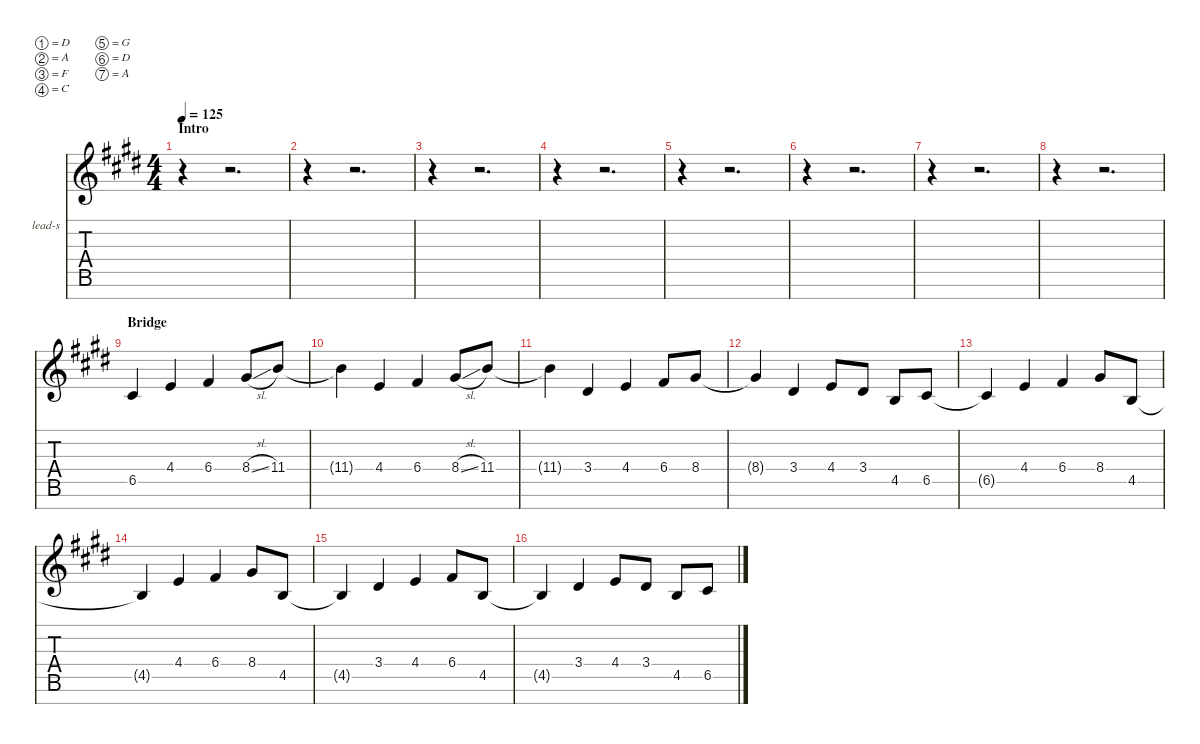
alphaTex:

\defaultSystemsLayout 4
\hideDynamics
\bracketExtendMode nobrackets
\firstSystemTrackNameOrientation horizontal
\otherSystemsTrackNameOrientation horizontal
\track ("lead-simple" "lead-s") {solo instrument overdrivenguitar}
\staff {score tabs}
\tuning (D4 A3 F3 C3 G2 D2 A1)
\ts (4 4)
\beaming (8 2 2 2 2)
\section ("" "Intro")
\scale
1.26223
\tempo 125
\accidentals auto
\clef g2
\ottava regular
\simile none
\ks c#minor
r.4{dy mf instrument overdrivenguitar beam Down} r.2{d beam Down} |
\scale
0.912591 r.4{beam Down} r.2{d beam Down} |
\scale
0.912591 r.4{beam Down} r.2{d beam Down} |
\scale
0.912591 r.4{beam Down} r.2{d beam Down} |
\scale
1.20529 r.4{beam Down} r.2{d beam Down} |
\scale
0.925674 r.4{beam Down} r.2{d beam Down} |
\scale
0.925674 r.4{beam Down} r.2{d beam Down} |
\scale
0.943358 r.4{beam Down} r.2{d beam Down} |
\section ("" "Bridge")
\scale
1.20972 6.5{acc #}.4{beam Up} 4.4{acc forcenatural}.4{beam Up} 6.4{acc #}.4{beam Up} 8.4{sl acc #}.8{beam Up} 11.4{acc forcenatural}.8{beam Up} |
\scale
0.930095 11.4{t acc forcenatural}.4{beam Down} 4.4{acc forcenatural}.4{beam Up} 6.4{acc #}.4{beam Up} 8.4{sl acc #}.8{beam Up} 11.4{acc forcenatural}.8{beam Up} |
\scale
0.930095 11.4{t acc forcenatural}.4{beam Down} 3.4{acc #}.4{beam Up} 4.4{acc forcenatural}.4{beam Up} 6.4{acc #}.8{beam Up} 8.4{acc #}.8{beam Up} |
\scale
0.930095 8.4{t acc #}.4{beam Up} 3.4{acc #}.4{beam Up} 4.4{acc forcenatural}.8{beam Up} 3.4{acc #}.8{beam Up} 4.5{acc forcenatural}.8{beam Up} 6.5{acc #}.8{beam Up} |
\scale
1.20529 6.5{t acc #}.4{beam Up} 4.4{acc forcenatural}.4{beam Up} 6.4{acc #}.4{beam Up} 8.4{acc #}.8{beam Up} 4.5{acc forcenatural}.8{beam Up} |
\scale
0.925674 4.5{t acc forcenatural}.4{beam Up} 4.4{acc forcenatural}.4{beam Up} 6.4{acc #}.4{beam Up} 8.4{acc #}.8{beam Up} 4.5{acc forcenatural}.8{beam Up} |
\scale
0.925674 4.5{t acc forcenatural}.4{beam Up} 3.4{acc #}.4{beam Up} 4.4{acc forcenatural}.4{beam Up} 6.4{acc #}.8{beam Up} 4.5{acc forcenatural}.8{beam Up} |
\scale
0.943358 4.5{t acc forcenatural}.4{beam Up} 3.4{acc #}.4{beam Up} 4.4{acc forcenatural}.8{beam Up} 3.4{acc #}.8{beam Up} 4.5{acc forcenatural}.8{beam Up} 6.5{acc #}.8{beam Up}
